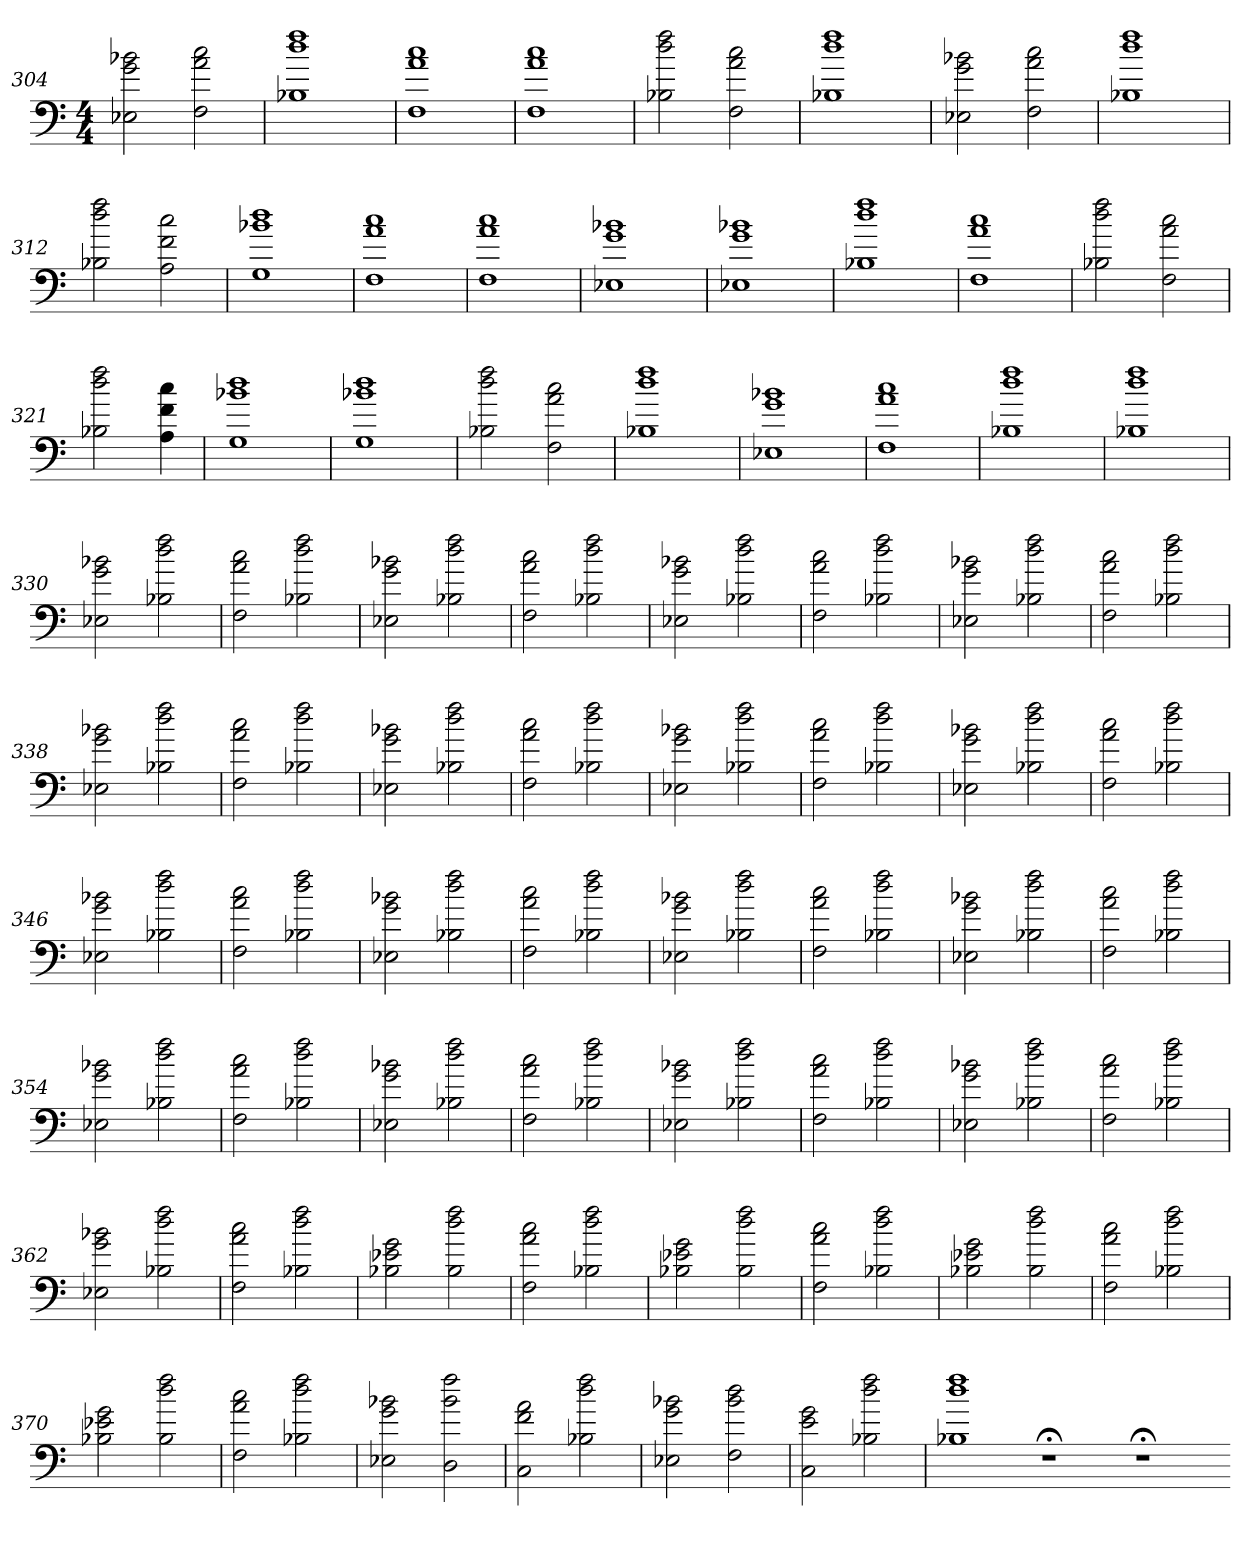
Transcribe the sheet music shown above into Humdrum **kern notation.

**kern
*part1
*staff1
*M4/4
=304
2E-X 2g 2b-X
2F 2a 2cc
=305
1B-X 1dd 1ff
=306
1F 1a 1cc
=307
1F 1a 1cc
=308
2B-X 2dd 2ff
2F 2a 2cc
=309
1B-X 1dd 1ff
=310
2E-X 2g 2b-X
2F 2a 2cc
=311
1B-X 1dd 1ff
=312
2B-X 2dd 2ff
2A 2f 2cc
=313
1G 1b-X 1dd
=314
1F 1a 1cc
=315
1F 1a 1cc
=316
1E-X 1g 1b-X
=317
1E-X 1g 1b-X
=318
1B-X 1dd 1ff
=319
1F 1a 1cc
=320
2B-X 2dd 2ff
2F 2a 2cc
=321
2B-X 2dd 2ff
4A 4f 4cc
=322
1G 1b-X 1dd
=323
1G 1b-X 1dd
=324
2B-X 2dd 2ff
2F 2a 2cc
=325
1B-X 1dd 1ff
=326
1E-X 1g 1b-X
=327
1F 1a 1cc
=328
1B-X 1dd 1ff
=329
1B-X 1dd 1ff
=330
2E-X 2g 2b-X
2B-X 2dd 2ff
=331
2F 2a 2cc
2B-X 2dd 2ff
=332
2E-X 2g 2b-X
2B-X 2dd 2ff
=333
2F 2a 2cc
2B-X 2dd 2ff
=334
2E-X 2g 2b-X
2B-X 2dd 2ff
=335
2F 2a 2cc
2B-X 2dd 2ff
=336
2E-X 2g 2b-X
2B-X 2dd 2ff
=337
2F 2a 2cc
2B-X 2dd 2ff
=338
2E-X 2g 2b-X
2B-X 2dd 2ff
=339
2F 2a 2cc
2B-X 2dd 2ff
=340
2E-X 2g 2b-X
2B-X 2dd 2ff
=341
2F 2a 2cc
2B-X 2dd 2ff
=342
2E-X 2g 2b-X
2B-X 2dd 2ff
=343
2F 2a 2cc
2B-X 2dd 2ff
=344
2E-X 2g 2b-X
2B-X 2dd 2ff
=345
2F 2a 2cc
2B-X 2dd 2ff
=346
2E-X 2g 2b-X
2B-X 2dd 2ff
=347
2F 2a 2cc
2B-X 2dd 2ff
=348
2E-X 2g 2b-X
2B-X 2dd 2ff
=349
2F 2a 2cc
2B-X 2dd 2ff
=350
2E-X 2g 2b-X
2B-X 2dd 2ff
=351
2F 2a 2cc
2B-X 2dd 2ff
=352
2E-X 2g 2b-X
2B-X 2dd 2ff
=353
2F 2a 2cc
2B-X 2dd 2ff
=354
2E-X 2g 2b-X
2B-X 2dd 2ff
=355
2F 2a 2cc
2B-X 2dd 2ff
=356
2E-X 2g 2b-X
2B-X 2dd 2ff
=357
2F 2a 2cc
2B-X 2dd 2ff
=358
2E-X 2g 2b-X
2B-X 2dd 2ff
=359
2F 2a 2cc
2B-X 2dd 2ff
=360
2E-X 2g 2b-X
2B-X 2dd 2ff
=361
2F 2a 2cc
2B-X 2dd 2ff
=362
2E-X 2g 2b-X
2B-X 2dd 2ff
=363
2F 2a 2cc
2B-X 2dd 2ff
=364
2B-X 2e-X 2g
2B- 2dd 2ff
=365
2F 2a 2cc
2B-X 2dd 2ff
=366
2B-X 2e-X 2g
2B- 2dd 2ff
=367
2F 2a 2cc
2B-X 2dd 2ff
=368
2B-X 2e-X 2g
2B- 2dd 2ff
=369
2F 2a 2cc
2B-X 2dd 2ff
=370
2B-X 2e-X 2g
2B- 2dd 2ff
=371
2F 2a 2cc
2B-X 2dd 2ff
=372
2E-X 2g 2b-X
2D 2b- 2ff
=373
2C 2f 2a
2B-X 2dd 2ff
=374
2E-X 2g 2b-X
2F 2b- 2dd
=375
2C 2e 2g
2B-X 2dd 2ff
=376
1B-X 1dd 1ff
1r;<
1r;<
=-
*-
